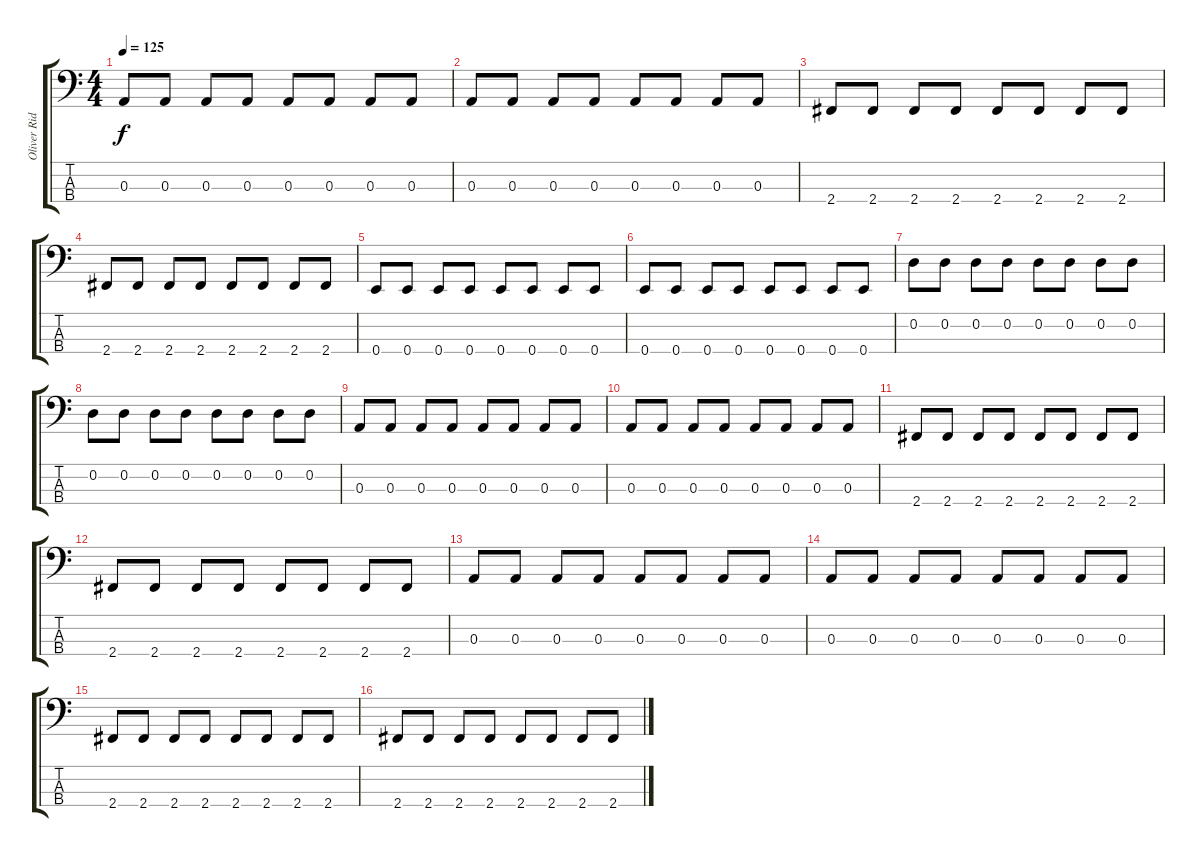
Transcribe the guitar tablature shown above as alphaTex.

\track ("Oliver Ridel" "Oliver Rid") {instrument electricbassfinger}
\staff {score tabs}
\tuning (G2 D2 A1 E1) {hide}
\ts (4 4)
\tempo 125
\clef f4
\ks c
0.3.8{dy f} 0.3.8 0.3.8 0.3.8 0.3.8 0.3.8 0.3.8 0.3.8 |
0.3.8 0.3.8 0.3.8 0.3.8 0.3.8 0.3.8 0.3.8 0.3.8 |
2.4.8 2.4.8 2.4.8 2.4.8 2.4.8 2.4.8 2.4.8 2.4.8 |
2.4.8 2.4.8 2.4.8 2.4.8 2.4.8 2.4.8 2.4.8 2.4.8 |
0.4.8 0.4.8 0.4.8 0.4.8 0.4.8 0.4.8 0.4.8 0.4.8 |
0.4.8 0.4.8 0.4.8 0.4.8 0.4.8 0.4.8 0.4.8 0.4.8 |
0.2.8 0.2.8 0.2.8 0.2.8 0.2.8 0.2.8 0.2.8 0.2.8 |
0.2.8 0.2.8 0.2.8 0.2.8 0.2.8 0.2.8 0.2.8 0.2.8 |
0.3.8 0.3.8 0.3.8 0.3.8 0.3.8 0.3.8 0.3.8 0.3.8 |
0.3.8 0.3.8 0.3.8 0.3.8 0.3.8 0.3.8 0.3.8 0.3.8 |
2.4.8 2.4.8 2.4.8 2.4.8 2.4.8 2.4.8 2.4.8 2.4.8 |
2.4.8 2.4.8 2.4.8 2.4.8 2.4.8 2.4.8 2.4.8 2.4.8 |
0.3.8 0.3.8 0.3.8 0.3.8 0.3.8 0.3.8 0.3.8 0.3.8 |
0.3.8 0.3.8 0.3.8 0.3.8 0.3.8 0.3.8 0.3.8 0.3.8 |
2.4.8 2.4.8 2.4.8 2.4.8 2.4.8 2.4.8 2.4.8 2.4.8 |
2.4.8 2.4.8 2.4.8 2.4.8 2.4.8 2.4.8 2.4.8 2.4.8
